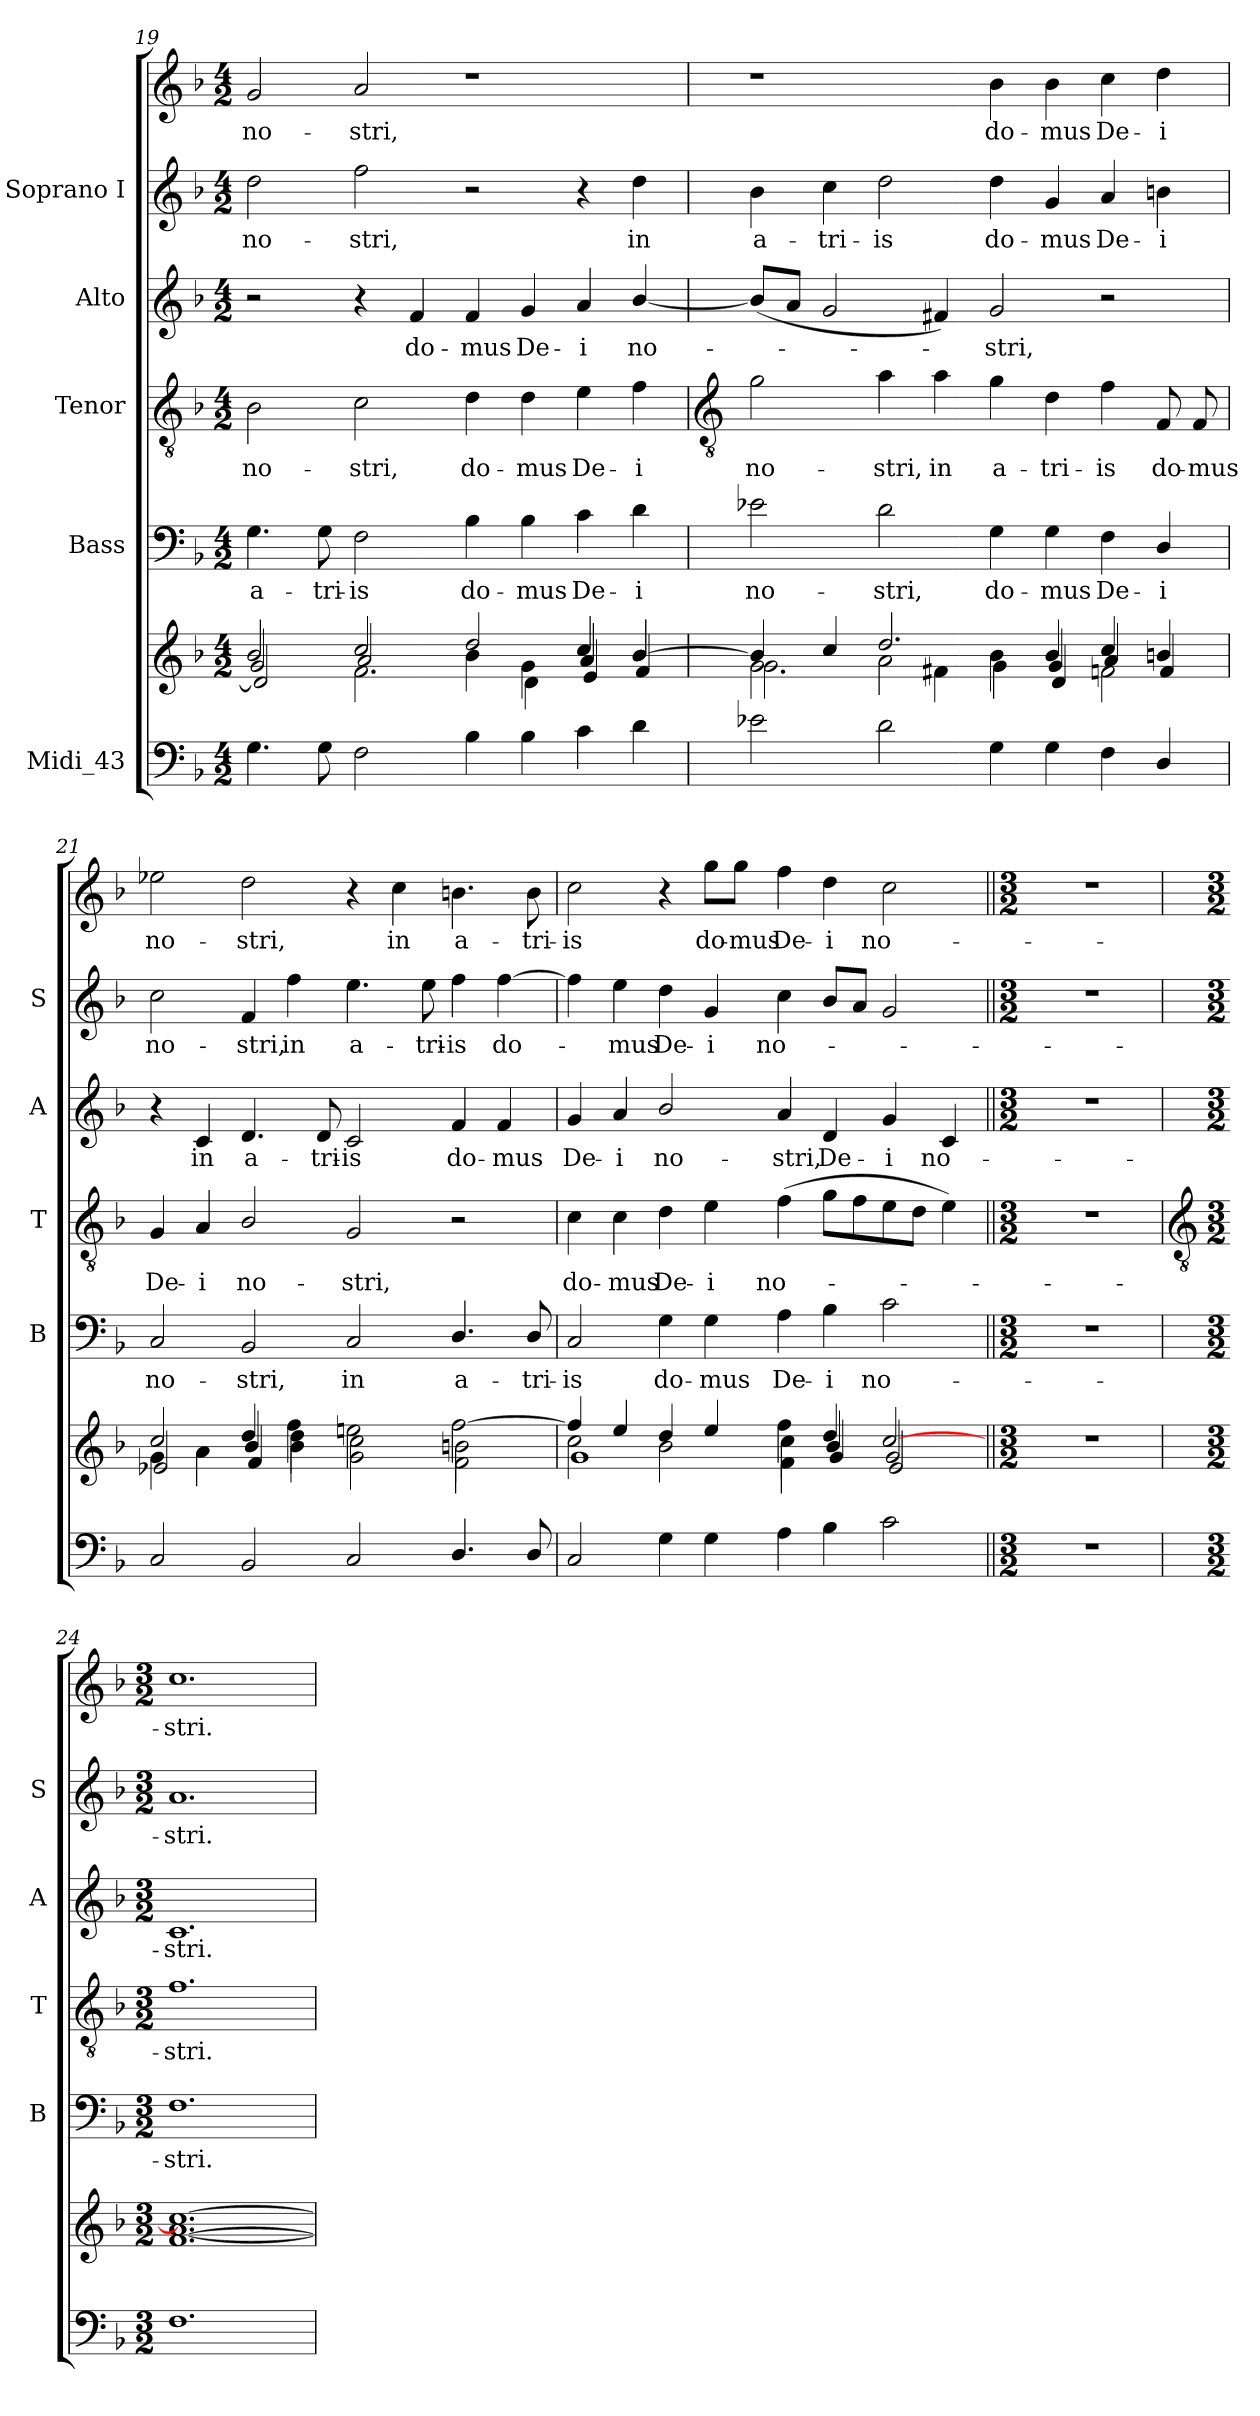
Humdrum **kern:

**kern	**kern	**kern	**text	**kern	**text	**kern	**text	**kern	**text	**kern	**text
*part5	*part5	*part4	*part4	*part3	*part3	*part2	*part2	*part1	*part1	*part1	*part1
*staff7	*staff6	*staff5	*staff5	*staff4	*staff4	*staff3	*staff3	*staff2	*staff2	*staff1	*staff1
*I"Midi_43	*	*I"Bass	*	*I"Tenor	*	*I"Alto	*	*I"Soprano I	*	*	*
*	*	*I'B	*	*I'T	*	*I'A	*	*I'S	*	*	*
*clefF4	*clefG2	*clefF4	*	*clefGv2	*	*clefG2	*	*clefG2	*	*clefG2	*
*k[b-]	*k[b-]	*k[b-]	*	*k[b-]	*	*k[b-]	*	*k[b-]	*	*k[b-]	*
*F:	*F:	*F:	*	*F:	*	*F:	*	*F:	*	*F:	*
*M4/2	*M4/2	*M4/2	*	*M4/2	*	*M4/2	*	*M4/2	*	*M4/2	*
=19	=19	=19	=19	=19	=19	=19	=19	=19	=19	=19	=19
*	*^	*	*	*	*	*	*	*	*	*	*
*	*	*^	*	*	*	*	*	*	*	*	*	*
!	!	!	!	!	!LO:LY:b	!	!LO:LY:b	!	!	!	!LO:LY:b	!	!LO:LY:b
4.G	2b-/	2g/	2d/]	4.G	a-	2B-	no-	2r	.	2dd	no-	2g	no-
!	!	!	!	!	!LO:LY:b	!	!	!	!	!	!	!	!
8G	.	.	.	8G	-tri-	.	.	.	.	.	.	.	.
!	!	!	!	!	!LO:LY:b	!	!LO:LY:b	!	!	!	!LO:LY:b	!	!LO:LY:b
2F	2cc/	2a/	2.f\	2F	-is	2c	-stri,	4r	.	2ff	-stri,	2a	-stri,
!	!	!	!	!	!	!	!	!	!LO:LY:b	!	!	!	!
.	.	.	.	.	.	.	.	4f	do-	.	.	.	.
!	!	!	!	!	!LO:LY:b	!	!LO:LY:b	!	!LO:LY:b	!	!	!	!
4B-	2dd/	4b-\	.	4B-	do-	4d	do-	4f	-mus	2r	.	1r	.
!	!	!	!	!	!LO:LY:b	!	!LO:LY:b	!	!LO:LY:b	!	!	!	!
4B-	.	4g\	4d\	4B-	-mus	4d	-mus	4g	De-	.	.	.	.
!	!	!	!	!	!LO:LY:b	!	!LO:LY:b	!	!LO:LY:b	!	!	!	!
4c	4cc/	4a/	4e/	4c	De-	4e	De-	4a	-i	4r	.	.	.
!	!	!	!	!	!LO:LY:b	!	!LO:LY:b	!	!LO:LY:b	!	!LO:LY:b	!	!
4d	[4b-/	4b-/	4f/	4d	-i	4f	-i	[4b-/	no-	4dd	in	.	.
!!LO:LB:g=z
=20	=20	=20	=20	=20	=20	=20	=20	=20	=20	=20	=20	=20	=20
*	*	*	*	*	*	*clefGv2	*	*	*	*	*	*	*
!	!	!	!	!	!LO:LY:b	!	!LO:LY:b	!	!	!	!LO:LY:b	!	!
2e-X	4b-/]	2g\	2.g\	2e-X	no-	2g	no-	(<8b-L]	.	4b-	a-	1r	.
.	.	.	.	.	.	.	.	8aJ	.	.	.	.	.
!	!	!	!	!	!	!	!	!	!	!	!LO:LY:b	!	!
.	4cc/	.	.	.	.	.	.	2g	.	4cc	-tri-	.	.
!	!	!	!	!	!LO:LY:b	!	!LO:LY:b	!	!	!	!LO:LY:b	!	!
2d	2.dd/	2a\	.	2d	-stri,	4a	-stri,	.	.	2dd	-is	.	.
!	!	!	!	!	!	!	!LO:LY:b	!	!	!	!	!	!
.	.	.	4f#X\	.	.	4a	in	4f#X)	.	.	.	.	.
!	!	!	!	!	!LO:LY:b	!	!LO:LY:b	!	!LO:LY:b	!	!LO:LY:b	!	!LO:LY:b
4G	.	4b-\	4g\	4G	do-	4g	a-	2g	stri,	4dd	do-	4b-	do-
!	!	!	!	!	!LO:LY:b	!	!LO:LY:b	!	!	!	!LO:LY:b	!	!LO:LY:b
4G	4b-/	4g/	4d/	4G	-mus	4d	-tri-	.	.	4g	-mus	4b-	-mus
!	!	!	!	!	!LO:LY:b	!	!LO:LY:b	!	!	!	!LO:LY:b	!	!LO:LY:b
4F	4cc/	4a/	2fn\	4F	De-	4f	-is	2r	.	4a	De-	4cc	De-
!	!	!	!	!	!LO:LY:b	!	!LO:LY:b	!	!	!	!LO:LY:b	!	!LO:LY:b
4D/	4bn/	4f/	.	4D/	-i	8F	do-	.	.	4bn	-i	4dd	-i
!	!	!	!	!	!	!	!LO:LY:b	!	!	!	!	!	!
.	.	.	.	.	.	8F	-mus	.	.	.	.	.	.
=21	=21	=21	=21	=21	=21	=21	=21	=21	=21	=21	=21	=21	=21
!	!	!	!	!	!LO:LY:b	!	!LO:LY:b	!	!	!	!LO:LY:b	!	!LO:LY:b
2C	2cc/	4g\	2e-X/	2C	no-	4G	De-	4r	.	2cc	-no-	2ee-X	no-
!	!	!	!	!	!	!	!LO:LY:b	!	!LO:LY:b	!	!	!	!
.	.	4a\	.	.	.	4A	-i	4c	in	.	.	.	.
!	!	!	!	!	!LO:LY:b	!	!LO:LY:b	!	!LO:LY:b	!	!LO:LY:b	!	!LO:LY:b
2BB-	4dd/	4b-/	4f/	2BB-	-stri,	2B-/	no-	4.d	a-	4f	-stri,	2dd	-stri,
!	!	!	!	!	!	!	!	!	!	!	!LO:LY:b	!	!
.	4ff\	4dd\	4b-\	.	.	.	.	.	.	4ff	in	.	.
!	!	!	!	!	!	!	!	!	!LO:LY:b	!	!	!	!
.	.	.	.	.	.	.	.	8d	-tri-	.	.	.	.
!	!	!	!	!	!LO:LY:b	!	!LO:LY:b	!	!LO:LY:b	!	!LO:LY:b	!	!
2C	2een\	2cc\	2g\	2C	in	2G	-stri,	2c	-is	4.ee	a-	4r	.
!	!	!	!	!	!	!	!	!	!	!	!	!	!LO:LY:b
.	.	.	.	.	.	.	.	.	.	.	.	4cc	in
!	!	!	!	!	!	!	!	!	!	!	!LO:LY:b	!	!
.	.	.	.	.	.	.	.	.	.	8ee	-tri-	.	.
!	!	!	!	!	!LO:LY:b	!	!	!	!LO:LY:b	!	!LO:LY:b	!	!LO:LY:b
4.D/	[2ff\	2bn\	2f\	4.D/	a-	2r	.	4f	do-	4ff	-is	4.bn	a-
!	!	!	!	!	!	!	!	!	!LO:LY:b	!	!LO:LY:b	!	!
.	.	.	.	.	.	.	.	4f	-mus	[4ff	do-	.	.
!	!	!	!	!	!LO:LY:b	!	!	!	!	!	!	!	!LO:LY:b
8D/	.	.	.	8D/	-tri-	.	.	.	.	.	.	8b	-tri-
=22	=22	=22	=22	=22	=22	=22	=22	=22	=22	=22	=22	=22	=22
!	!	!	!	!	!LO:LY:b	!	!LO:LY:b	!	!LO:LY:b	!	!	!	!LO:LY:b
2C	4ff/]	2cc\	1g\	2C	-is	4c	do-	4g	De-	4ff]	.	2cc	is
!	!	!	!	!	!	!	!LO:LY:b	!	!LO:LY:b	!	!LO:LY:b	!	!
.	4ee/	.	.	.	.	4c	-mus	4a	-i	4ee	-mus	.	.
!	!	!	!	!	!LO:LY:b	!	!LO:LY:b	!	!LO:LY:b	!	!LO:LY:b	!	!
4G	4dd/	2b-\	.	4G	do-	4d	De-	2b-/	no-	4dd	De-	4r	.
!	!	!	!	!	!LO:LY:b	!	!LO:LY:b	!	!	!	!LO:LY:b	!	!LO:LY:b
4G	4ee/	.	.	4G	-mus	4e	-i	.	.	4g	-i	8gg\L	do-
!	!	!	!	!	!	!	!	!	!	!	!	!	!LO:LY:b
.	.	.	.	.	.	.	.	.	.	.	.	8gg\J	-mus
!	!	!	!	!	!LO:LY:b	!	!LO:LY:b	!	!LO:LY:b	!	!LO:LY:b	!	!LO:LY:b
4A	4ff\	4cc\	4f\	4A	De-	(>4f	no-	4a	-stri,	4cc	no-	4ff	De-
!	!	!	!	!	!LO:LY:b	!	!	!	!LO:LY:b	!	!	!	!LO:LY:b
4B-	4dd/	4b-/	4g/	4B-	-i	8gL	.	4d	De-	8b-L	.	4dd	-i
.	.	.	.	.	.	8f	.	.	.	8aJ	.	.	.
!	!	!	!	!	!LO:LY:b	!	!	!	!LO:LY:b	!	!	!	!LO:LY:b
2c	[2cc/	2g/	2e/	2c	no-	8e	.	4g	-i	2g	.	2cc	no-
.	.	.	.	.	.	8dJ	.	.	.	.	.	.	.
!	!	!	!	!	!	!	!	!	!LO:LY:b	!	!	!	!
.	.	.	.	.	.	4e)	.	4c	no-	.	.	.	.
*	*v	*v	*v	*	*	*	*	*	*	*	*	*	*
=23||	=23||	=23||	=23||	=23||	=23||	=23||	=23||	=23||	=23||	=23||	=23||
*M3/2	*M3/2	*M3/2	*	*M3/2	*	*M3/2	*	*M3/2	*	*M3/2	*
1.r	1.r	1.r	.	1.r	.	1.r	.	1.r	.	1.r	.
!!LO:LB:g=z
=24	=24	=24	=24	=24	=24	=24	=24	=24	=24	=24	=24
*	*	*	*	*clefGv2	*	*	*	*	*	*	*
*M3/2	*M3/2	*M3/2	*	*M3/2	*	*M3/2	*	*M3/2	*	*M3/2	*
*	*^	*	*	*	*	*	*	*	*	*	*
*	*	*^	*	*	*	*	*	*	*	*	*	*
!	!	!	!	!	!LO:LY:b	!	!LO:LY:b	!	!LO:LY:b	!	!LO:LY:b	!	!LO:LY:b
1.F	1.cc/_	[1.a\	[1.f\	1.F	-stri.	1.f	stri.	1.c	-stri.	1.a	stri.	1.cc	stri.
*	*v	*v	*v	*	*	*	*	*	*	*	*	*	*
=	=	=	=	=	=	=	=	=	=	=	=
*-	*-	*-	*-	*-	*-	*-	*-	*-	*-	*-	*-
